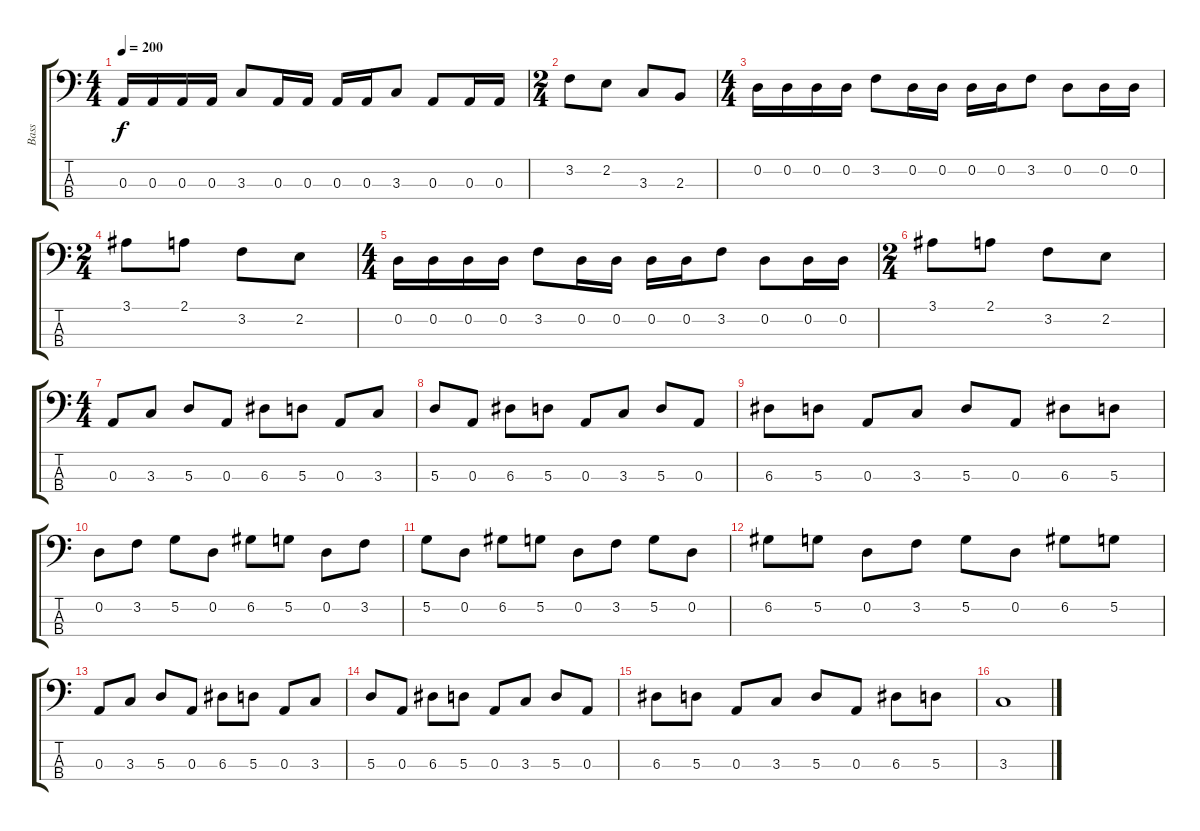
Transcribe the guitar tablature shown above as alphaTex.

\track ("Bass" "Bass") {instrument electricbasspick}
\staff {score tabs}
\tuning (G2 D2 A1 E1) {hide}
\ts (4 4)
\tempo 200
\clef f4
\ks c
0.3.16{dy f} 0.3.16 0.3.16 0.3.16 3.3.8 0.3.16 0.3.16 0.3.16 0.3.16 3.3.8 0.3.8 0.3.16 0.3.16 |
\ts (2 4)
3.2.8 2.2.8 3.3.8 2.3.8 |
\ts (4 4)
0.2.16 0.2.16 0.2.16 0.2.16 3.2.8 0.2.16 0.2.16 0.2.16 0.2.16 3.2.8 0.2.8 0.2.16 0.2.16 |
\ts (2 4)
3.1.8 2.1.8 3.2.8 2.2.8 |
\ts (4 4)
0.2.16 0.2.16 0.2.16 0.2.16 3.2.8 0.2.16 0.2.16 0.2.16 0.2.16 3.2.8 0.2.8 0.2.16 0.2.16 |
\ts (2 4)
3.1.8 2.1.8 3.2.8 2.2.8 |
\ts (4 4)
0.3.8 3.3.8 5.3.8 0.3.8 6.3.8 5.3.8 0.3.8 3.3.8 |
5.3.8 0.3.8 6.3.8 5.3.8 0.3.8 3.3.8 5.3.8 0.3.8 |
6.3.8 5.3.8 0.3.8 3.3.8 5.3.8 0.3.8 6.3.8 5.3.8 |
0.2.8 3.2.8 5.2.8 0.2.8 6.2.8 5.2.8 0.2.8 3.2.8 |
5.2.8 0.2.8 6.2.8 5.2.8 0.2.8 3.2.8 5.2.8 0.2.8 |
6.2.8 5.2.8 0.2.8 3.2.8 5.2.8 0.2.8 6.2.8 5.2.8 |
0.3.8 3.3.8 5.3.8 0.3.8 6.3.8 5.3.8 0.3.8 3.3.8 |
5.3.8 0.3.8 6.3.8 5.3.8 0.3.8 3.3.8 5.3.8 0.3.8 |
6.3.8 5.3.8 0.3.8 3.3.8 5.3.8 0.3.8 6.3.8 5.3.8 |
3.3.1
